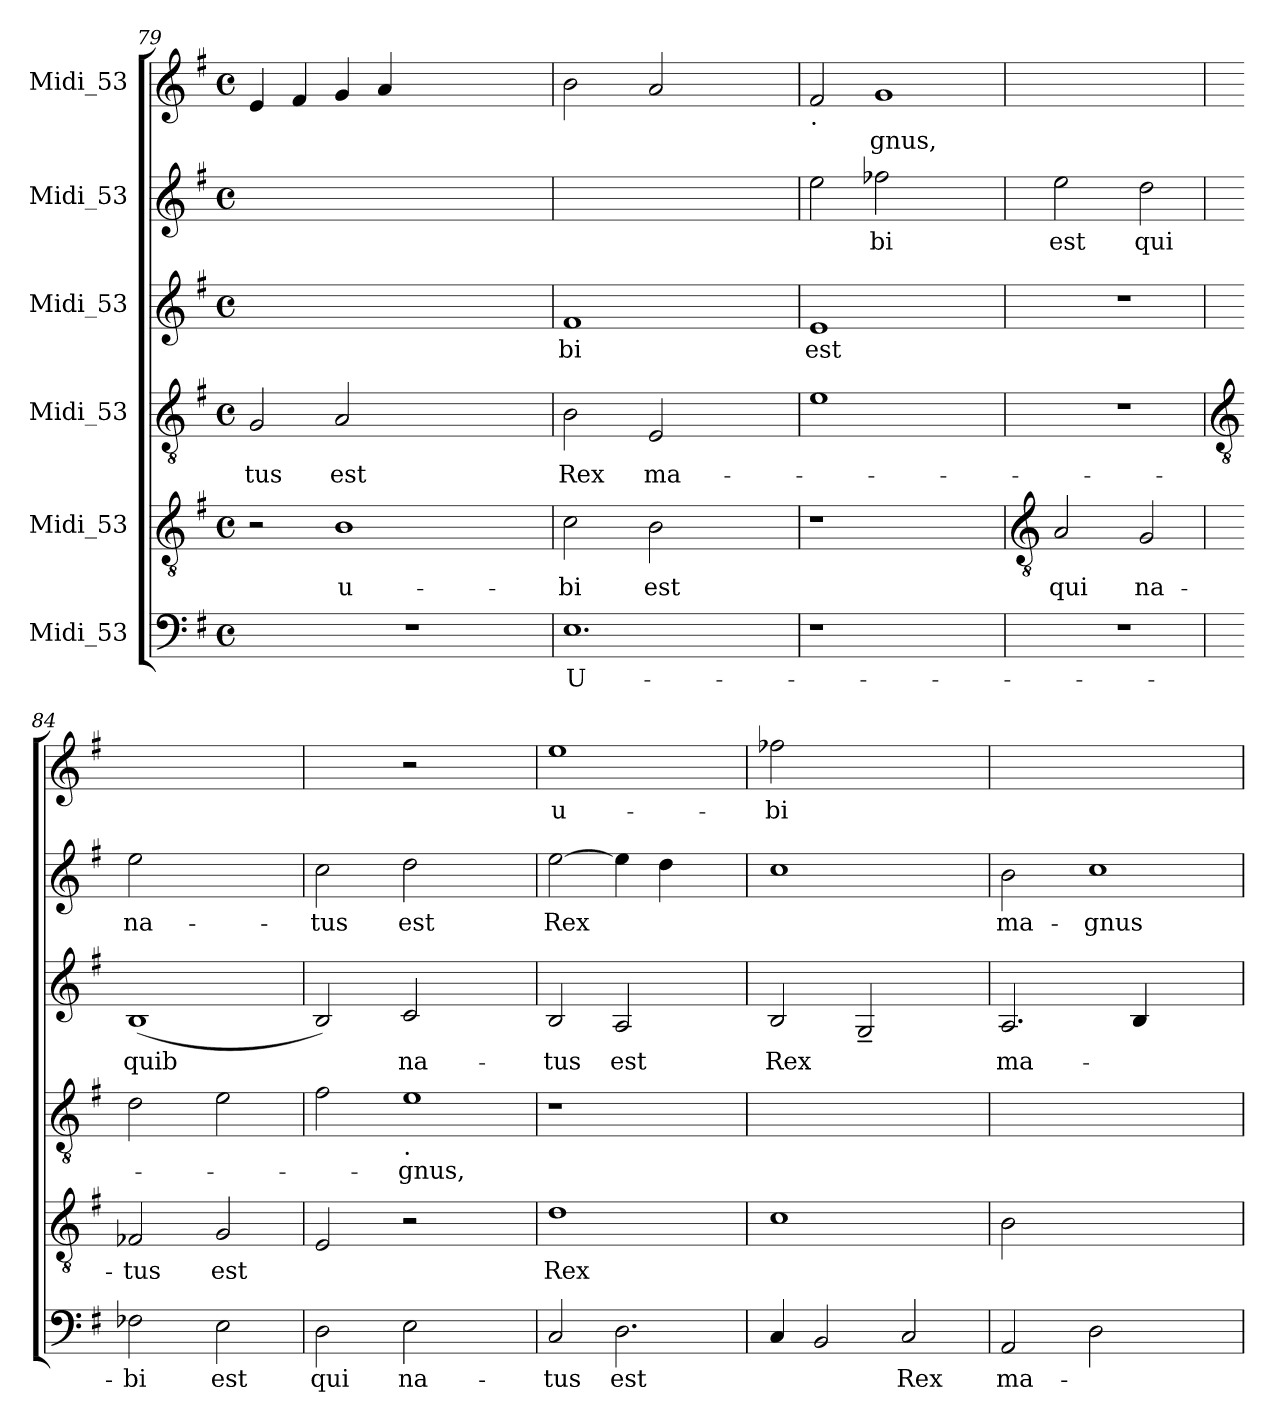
**kern	**text	**kern	**text	**kern	**text	**kern	**text	**kern	**text	**kern	**text
*part6	*part6	*part5	*part5	*part4	*part4	*part3	*part3	*part2	*part2	*part1	*part1
*staff6	*staff6	*staff5	*staff5	*staff4	*staff4	*staff3	*staff3	*staff2	*staff2	*staff1	*staff1
*I"Midi_53	*	*I"Midi_53	*	*I"Midi_53	*	*I"Midi_53	*	*I"Midi_53	*	*I"Midi_53	*
*clefF4	*	*clefGv2	*	*clefGv2	*	*clefG2	*	*clefG2	*	*clefG2	*
*k[f#]	*	*k[f#]	*	*k[f#]	*	*k[f#]	*	*k[f#]	*	*k[f#]	*
*G:	*	*G:	*	*G:	*	*G:	*	*G:	*	*G:	*
*M4/4	*	*M4/4	*	*M4/4	*	*M4/4	*	*M4/4	*	*M4/4	*
*met(c)	*	*met(c)	*	*met(c)	*	*met(c)	*	*met(c)	*	*met(c)	*
=79A	=79A	=79A	=79A	=79A	=79A	=79A	=79A	=79A	=79A	=79A	=79A
!	!	!	!	!	!LO:LY:b	!	!	!	!	!	!
4ryy	.	2r	.	2G/	-tus	4ryy	.	4ryy	.	4e/	.
4ryy	.	.	.	.	.	4ryy	.	4ryy	.	4f#/	.
!	!	!	!LO:LY:b	!	!LO:LY:b	!	!	!	!	!	!
4ryy	.	1B	u-	2A/	est	4ryy	.	4ryy	.	4g/	.
8ryy	.	.	.	.	.	4ryy	.	4ryy	.	4a/	.
1r	.	.	.	.	.	.	.	.	.	.	.
.	.	.	.	2..ryy	.	2..ryy	.	2..ryy	.	2..ryy	.
.	.	4.ryy	.	.	.	.	.	.	.	.	.
=80A	=80A	=80A	=80A	=80A	=80A	=80A	=80A	=80A	=80A	=80A	=80A
!	!LO:LY:b	!	!LO:LY:b	!	!LO:LY:b	!	!LO:LY:b	!	!	!	!
1.E	U-	2c\	-bi	2B\	Rex	1f#	-bi	4ryy	.	2b\	.
.	.	.	.	.	.	.	.	4ryy	.	.	.
!	!	!	!LO:LY:b	!	!LO:LY:b	!	!	!	!	!	!
.	.	2B\	est	2E/	ma-	.	.	4ryy	.	2a/	.
.	.	.	.	.	.	.	.	4ryy	.	.	.
.	.	2ryy	.	2ryy	.	2ryy	.	2ryy	.	2ryy	.
=81A	=81A	=81A	=81A	=81A	=81A	=81A	=81A	=81A	=81A	=81A	=81A
!	!	!	!	!	!	!	!	!	!	!LO:TX:b:t=.	!
!	!	!	!	!	!	!	!LO:LY:b	!	!	!	!
1r	.	1r	.	1e	.	1e	est	2ee\	.	2f#/	.
!	!	!	!	!	!	!	!	!	!LO:LY:b	!	!LO:LY:b
.	.	.	.	.	.	.	.	2ff-X\	-bi	1g	-gnus,
2ryy	.	2ryy	.	2ryy	.	2ryy	.	2ryy	.	.	.
!!LO:LB:g=z
=83A	=83A	=83A	=83A	=83A	=83A	=83A	=83A	=83A	=83A	=83A	=83A
*	*	*clefGv2	*	*	*	*	*	*	*	*	*
!	!	!	!LO:LY:b	!	!	!	!	!	!LO:LY:b	!	!
1r	.	2A/	qui	1r	.	1r	.	2ee\	est	4ryy	.
.	.	.	.	.	.	.	.	.	.	4ryy	.
!	!	!	!LO:LY:b	!	!	!	!	!	!LO:LY:b	!	!
.	.	2G/	na-	.	.	.	.	2dd\	qui	2ryy	.
!!LO:LB:g=z
=84	=84	=84	=84	=84	=84	=84	=84	=84	=84	=84	=84
*	*	*	*	*clefGv2	*	*	*	*	*	*	*
!	!LO:LY:b	!	!LO:LY:b	!	!	!	!LO:LY:b	!	!LO:LY:b	!	!
2F-X\	-bi	2F-X/	-tus	2d\	.	(<1B	quib	2ee\	na-	4ryy	.
.	.	.	.	.	.	.	.	.	.	4ryy	.
!	!LO:LY:b	!	!LO:LY:b	!	!	!	!	!	!	!	!
2E\	est	2G/	est	2e\	.	.	.	2ryy	.	4ryy	.
.	.	.	.	.	.	.	.	.	.	4ryy	.
!!LO:LB:g=z
=85	=85	=85	=85	=85	=85	=85	=85	=85	=85	=85	=85
!	!LO:LY:b	!	!	!	!	!	!	!	!LO:LY:b	!	!
2D\	qui	2E/	.	2f#\	.	2B/)	.	2cc\	-tus	4ryy	.
.	.	.	.	.	.	.	.	.	.	4ryy	.
!	!	!	!	!LO:TX:b:t=.	!	!	!	!	!	!	!
!	!LO:LY:b	!	!	!	!LO:LY:b	!	!LO:LY:b	!	!LO:LY:b	!	!
2E\	na-	2r	.	1e	-gnus,	2c/	na-	2dd\	est	2r	.
2ryy	.	2ryy	.	.	.	2ryy	.	2ryy	.	2ryy	.
=85A	=85A	=85A	=85A	=85A	=85A	=85A	=85A	=85A	=85A	=85A	=85A
!	!LO:LY:b	!	!LO:LY:b	!	!	!	!LO:LY:b	!	!LO:LY:b	!	!LO:LY:b
2C/	-tus	1d	Rex	1r	.	2B/	-tus	[2ee\	Rex	1ee	u-
!	!LO:LY:b	!	!	!	!	!	!LO:LY:b	!	!	!	!
2.D\	est	.	.	.	.	2A/	est	4ee\]	.	.	.
.	.	.	.	.	.	.	.	4dd\	.	.	.
.	.	4ryy	.	4ryy	.	4ryy	.	4ryy	.	4ryy	.
=86A	=86A	=86A	=86A	=86A	=86A	=86A	=86A	=86A	=86A	=86A	=86A
!	!	!	!	!	!	!	!LO:LY:b	!	!	!	!LO:LY:b
4C/	.	1c	.	4ryy	.	2B/	Rex	1cc	.	2ff-X\	-bi
2BB/	.	.	.	4ryy	.	.	.	.	.	.	.
.	.	.	.	4ryy	.	2G~/	.	.	.	4ryy	.
!	!LO:LY:b	!	!	!	!	!	!	!	!	!	!
2C/	Rex	.	.	4ryy	.	.	.	.	.	4ryy	.
.	.	4ryy	.	4ryy	.	4ryy	.	4ryy	.	4ryy	.
=87A	=87A	=87A	=87A	=87A	=87A	=87A	=87A	=87A	=87A	=87A	=87A
!	!LO:LY:b	!	!	!	!	!	!LO:LY:b	!	!LO:LY:b	!	!
2AA/	ma-	2B\	.	4ryy	.	2.A/	ma-	2b\	ma-	4ryy	.
.	.	.	.	4ryy	.	.	.	.	.	4ryy	.
!	!	!	!	!	!	!	!	!	!LO:LY:b	!	!
2D\	.	1ryy	.	4ryy	.	.	.	1cc	-gnus	4ryy	.
.	.	.	.	4ryy	.	4B/	.	.	.	4ryy	.
2ryy	.	.	.	2ryy	.	2ryy	.	.	.	2ryy	.
=	=	=	=	=	=	=	=	=	=	=	=
*-	*-	*-	*-	*-	*-	*-	*-	*-	*-	*-	*-
